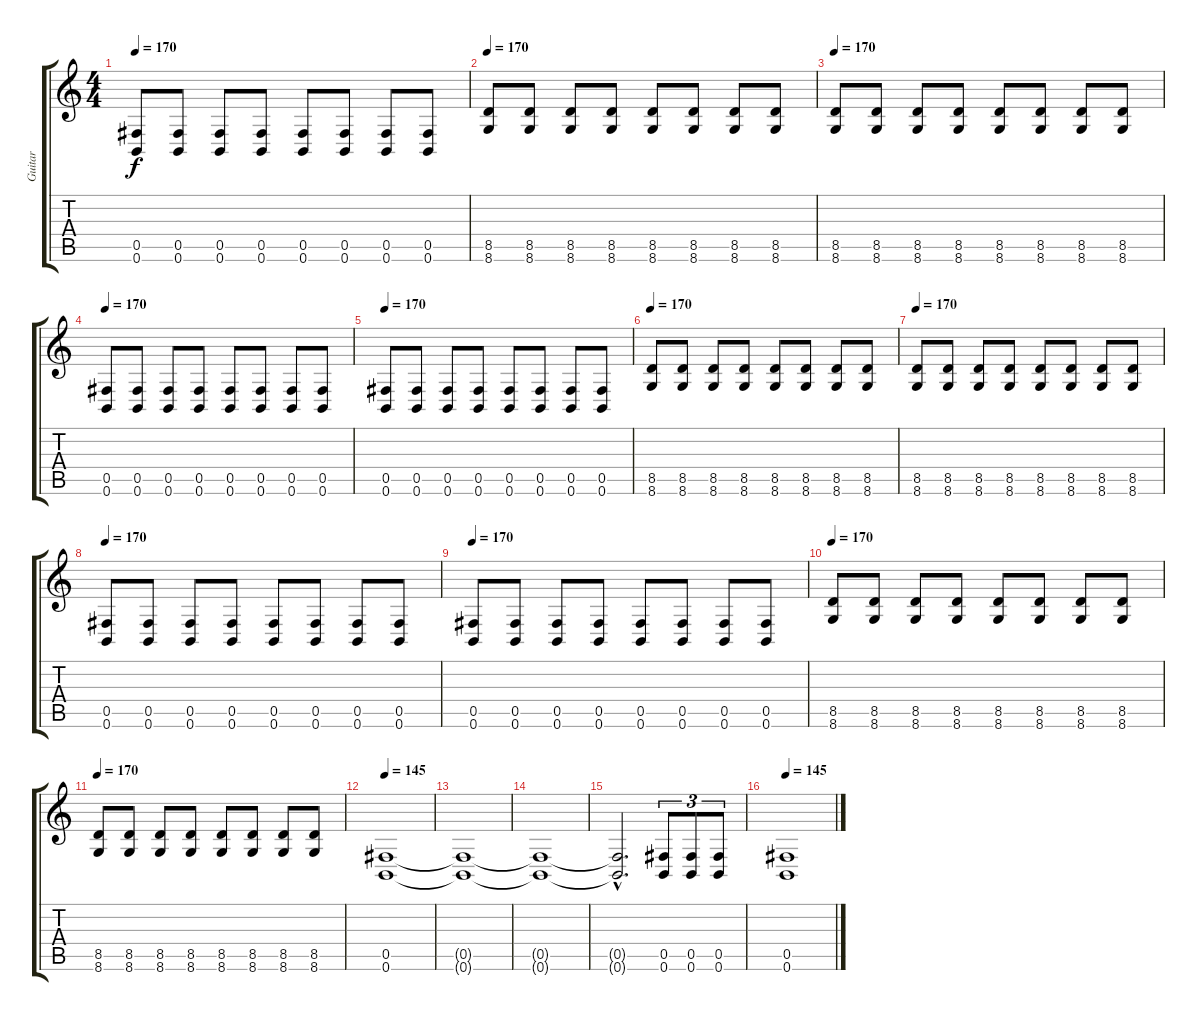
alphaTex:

\track ("Guitar" "Guitar") {instrument distortionguitar}
\staff {score tabs}
\tuning (Db4 Ab3 E3 B2 Gb2 B1) {hide}
\ts (4 4)
\tempo 170
\clef g2
\ks c
(0.5 0.6).8{dy f} (0.5 0.6).8 (0.5 0.6).8 (0.5 0.6).8 (0.5 0.6).8 (0.5 0.6).8 (0.5 0.6).8 (0.5 0.6).8 |
\tempo 170
(8.5 8.6).8 (8.5 8.6).8 (8.5 8.6).8 (8.5 8.6).8 (8.5 8.6).8 (8.5 8.6).8 (8.5 8.6).8 (8.5 8.6).8 |
\tempo 170
(8.5 8.6).8 (8.5 8.6).8 (8.5 8.6).8 (8.5 8.6).8 (8.5 8.6).8 (8.5 8.6).8 (8.5 8.6).8 (8.5 8.6).8 |
\tempo 170
(0.5 0.6).8 (0.5 0.6).8 (0.5 0.6).8 (0.5 0.6).8 (0.5 0.6).8 (0.5 0.6).8 (0.5 0.6).8 (0.5 0.6).8 |
\tempo 170
(0.5 0.6).8 (0.5 0.6).8 (0.5 0.6).8 (0.5 0.6).8 (0.5 0.6).8 (0.5 0.6).8 (0.5 0.6).8 (0.5 0.6).8 |
\tempo 170
(8.5 8.6).8 (8.5 8.6).8 (8.5 8.6).8 (8.5 8.6).8 (8.5 8.6).8 (8.5 8.6).8 (8.5 8.6).8 (8.5 8.6).8 |
\tempo 170
(8.5 8.6).8 (8.5 8.6).8 (8.5 8.6).8 (8.5 8.6).8 (8.5 8.6).8 (8.5 8.6).8 (8.5 8.6).8 (8.5 8.6).8 |
\tempo 170
(0.5 0.6).8 (0.5 0.6).8 (0.5 0.6).8 (0.5 0.6).8 (0.5 0.6).8 (0.5 0.6).8 (0.5 0.6).8 (0.5 0.6).8 |
\tempo 170
(0.5 0.6).8 (0.5 0.6).8 (0.5 0.6).8 (0.5 0.6).8 (0.5 0.6).8 (0.5 0.6).8 (0.5 0.6).8 (0.5 0.6).8 |
\tempo 170
(8.5 8.6).8 (8.5 8.6).8 (8.5 8.6).8 (8.5 8.6).8 (8.5 8.6).8 (8.5 8.6).8 (8.5 8.6).8 (8.5 8.6).8 |
\tempo 170
(8.5 8.6).8 (8.5 8.6).8 (8.5 8.6).8 (8.5 8.6).8 (8.5 8.6).8 (8.5 8.6).8 (8.5 8.6).8 (8.5 8.6).8 |
\tempo 145
(0.5 0.6).1 |
(0.5{t} 0.6{t}).1 |
(0.5{t} 0.6{t}).1 |
(0.5{hac t} 0.6{hac t}).2{d} (0.5 0.6).8{tu (3 2)} (0.5 0.6).8{tu (3 2)} (0.5 0.6).8{tu (3 2)} |
\tempo 145
(0.5 0.6).1
